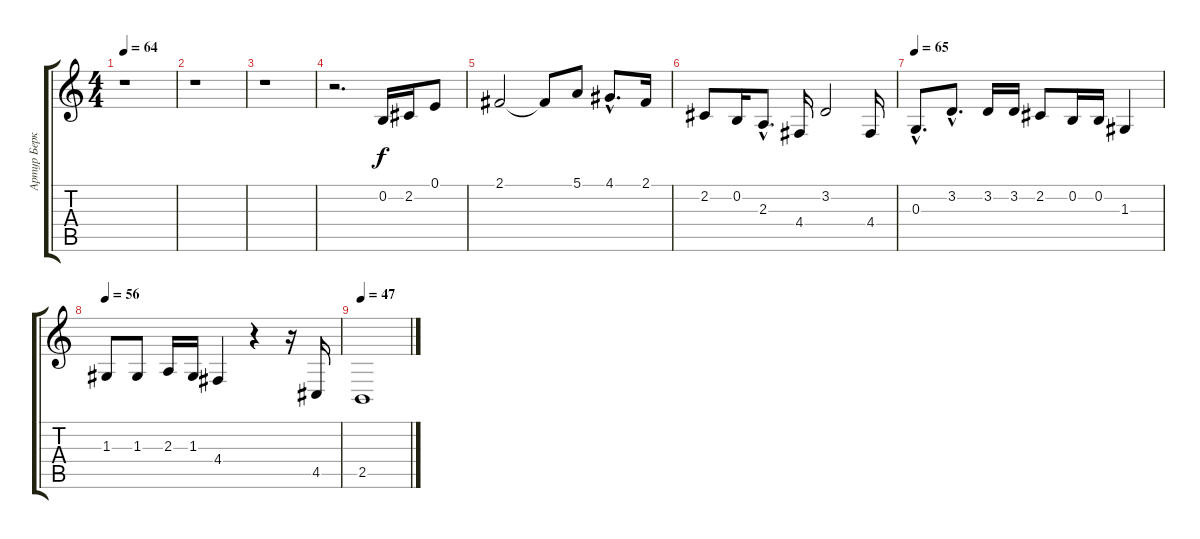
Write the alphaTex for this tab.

\track ("Артур Беркут" "Артур Берк") {instrument acousticgrandpiano}
\staff {score tabs}
\tuning (E4 B3 G3 D3 A2 E2) {hide}
\ts (4 4)
\tempo 64
\clef g2
\ks c
r.1{dy f} |
r.1 |
r.1 |
r.2{d} 0.2.16 2.2.16 0.1.8 |
2.1.2 2.1{t}.8 5.1.8 4.1{hac}.8{d} 2.1.16 |
2.2.8 0.2.16 2.3{hac}.8{d} 4.4.16 3.2.2 4.4.16 |
\tempo 65
0.3{hac}.8{d} 3.2{hac}.8{d} 3.2.16 3.2.16 2.2.8 0.2.16 0.2.16 1.3.4 |
\tempo 56
1.3.8 1.3.8 2.3.16 1.3.16 4.4.4 r.4 r.16 4.5.16 |
\tempo 47
2.5.1
